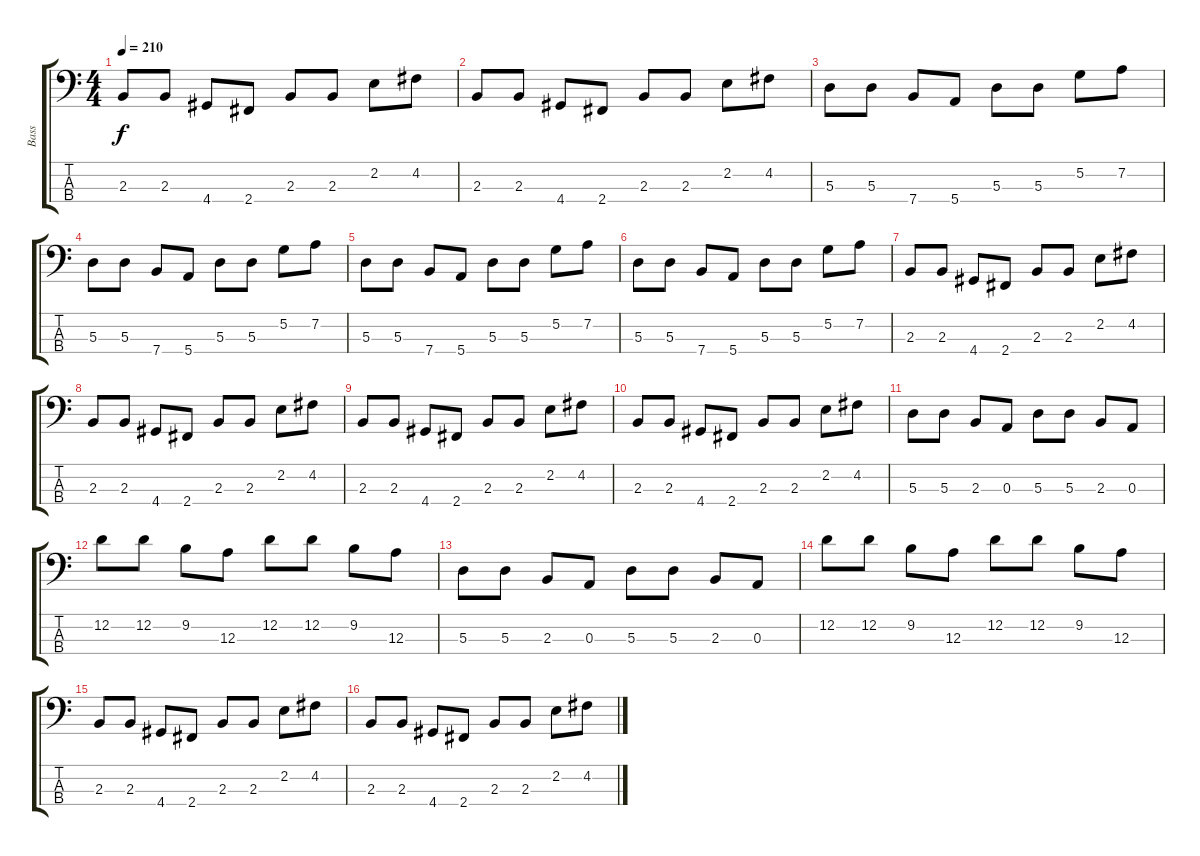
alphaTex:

\track ("Bass" "Bass") {instrument electricbassfinger}
\staff {score tabs}
\tuning (G2 D2 A1 E1) {hide}
\ts (4 4)
\tempo 210
\clef f4
\ks c
2.3.8{dy f} 2.3.8 4.4.8 2.4.8 2.3.8 2.3.8 2.2.8 4.2.8 |
2.3.8 2.3.8 4.4.8 2.4.8 2.3.8 2.3.8 2.2.8 4.2.8 |
5.3.8 5.3.8 7.4.8 5.4.8 5.3.8 5.3.8 5.2.8 7.2.8 |
5.3.8 5.3.8 7.4.8 5.4.8 5.3.8 5.3.8 5.2.8 7.2.8 |
5.3.8 5.3.8 7.4.8 5.4.8 5.3.8 5.3.8 5.2.8 7.2.8 |
5.3.8 5.3.8 7.4.8 5.4.8 5.3.8 5.3.8 5.2.8 7.2.8 |
2.3.8 2.3.8 4.4.8 2.4.8 2.3.8 2.3.8 2.2.8 4.2.8 |
2.3.8 2.3.8 4.4.8 2.4.8 2.3.8 2.3.8 2.2.8 4.2.8 |
2.3.8 2.3.8 4.4.8 2.4.8 2.3.8 2.3.8 2.2.8 4.2.8 |
2.3.8 2.3.8 4.4.8 2.4.8 2.3.8 2.3.8 2.2.8 4.2.8 |
5.3.8 5.3.8 2.3.8 0.3.8 5.3.8 5.3.8 2.3.8 0.3.8 |
12.2.8 12.2.8 9.2.8 12.3.8 12.2.8 12.2.8 9.2.8 12.3.8 |
5.3.8 5.3.8 2.3.8 0.3.8 5.3.8 5.3.8 2.3.8 0.3.8 |
12.2.8 12.2.8 9.2.8 12.3.8 12.2.8 12.2.8 9.2.8 12.3.8 |
2.3.8 2.3.8 4.4.8 2.4.8 2.3.8 2.3.8 2.2.8 4.2.8 |
2.3.8 2.3.8 4.4.8 2.4.8 2.3.8 2.3.8 2.2.8 4.2.8
